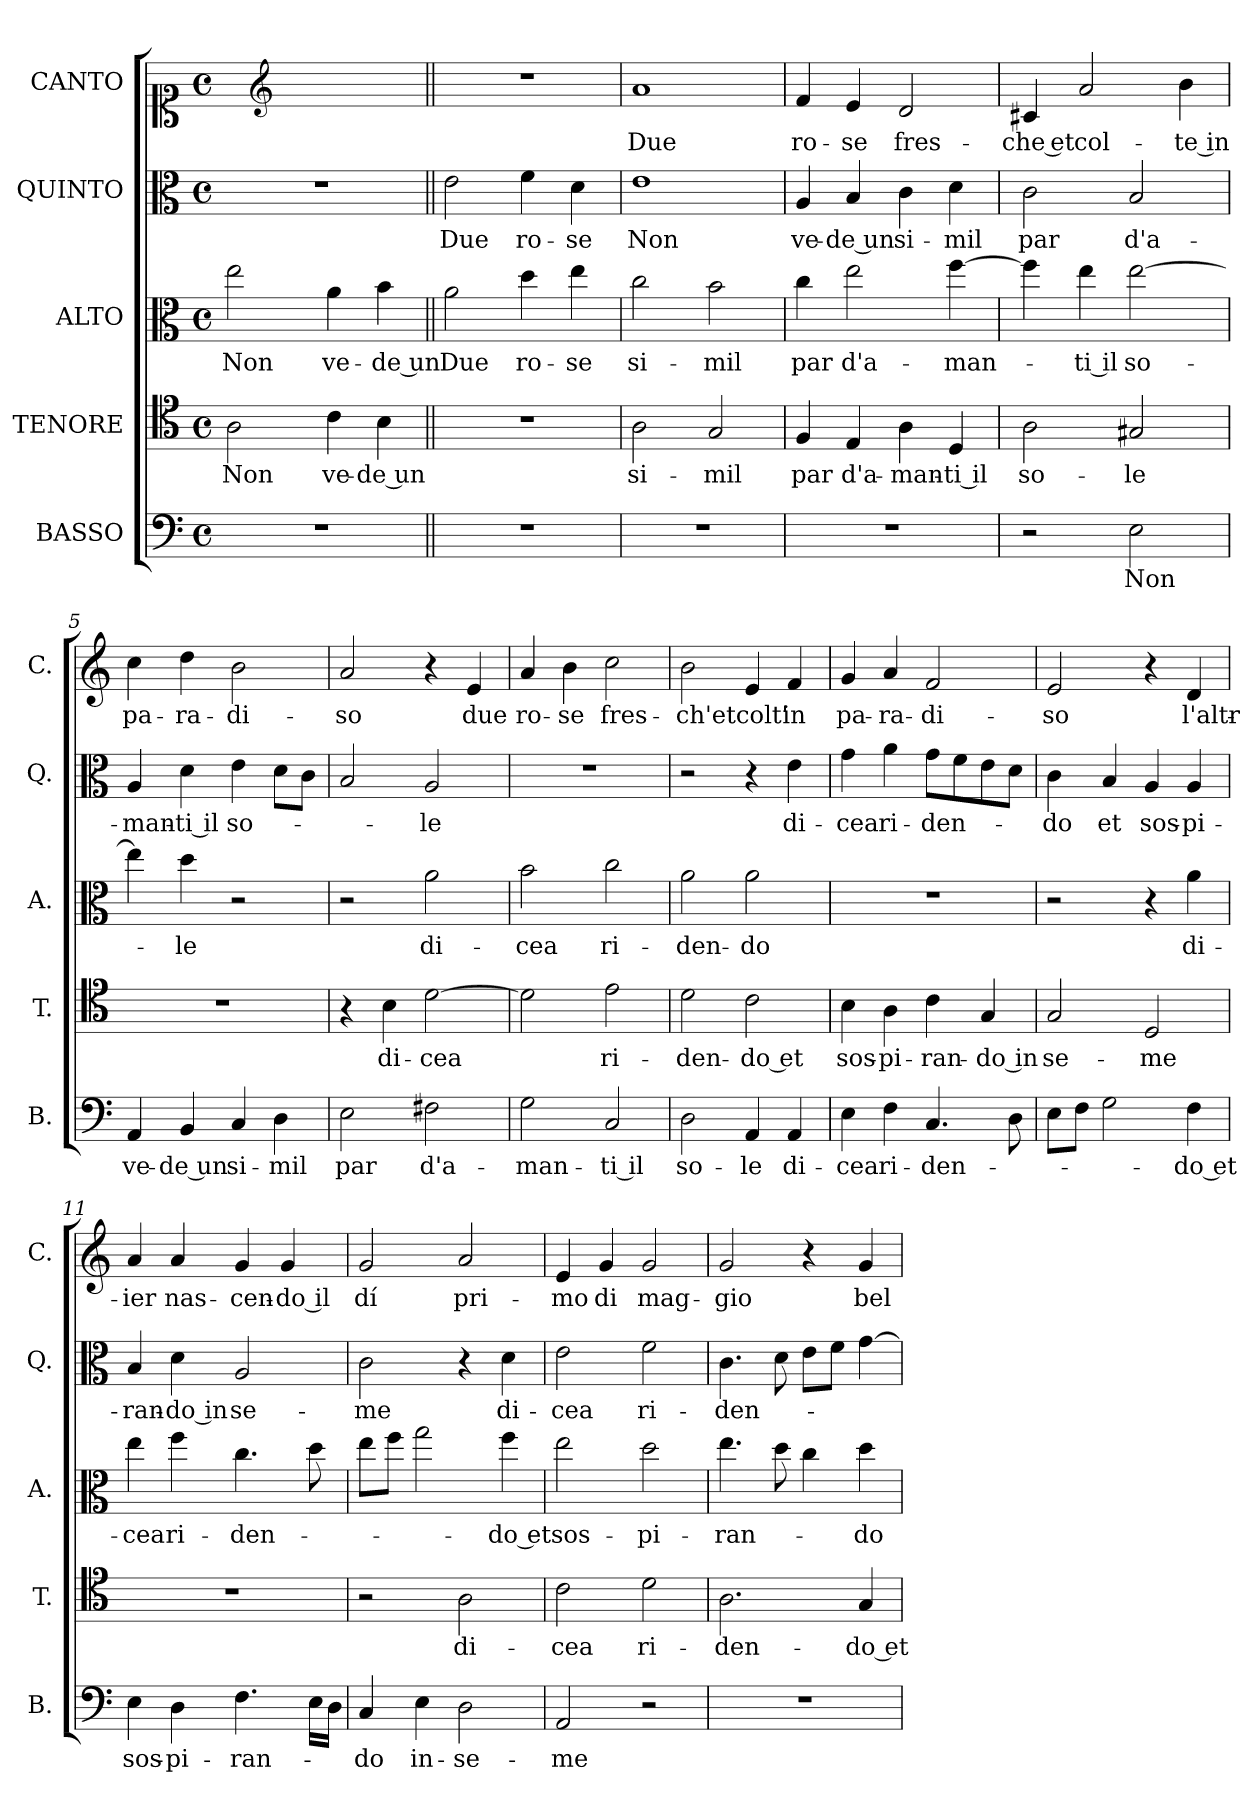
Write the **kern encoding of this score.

**kern	**text	**kern	**text	**kern	**text	**kern	**text	**kern	**text
*part5	*part5	*part4	*part4	*part3	*part3	*part2	*part2	*part1	*part1
*staff5	*staff5	*staff4	*staff4	*staff3	*staff3	*staff2	*staff2	*staff1	*staff1
*I"BASSO	*	*I"TENORE	*	*I"ALTO	*	*I"QUINTO	*	*I"CANTO	*
*I'B.	*	*I'T.	*	*I'A.	*	*I'Q.	*	*I'C.	*
*clefF4	*	*clefC4	*	*clefC3	*	*clefC3	*	*clefC1	*
*k[]	*	*k[]	*	*k[]	*	*k[]	*	*k[]	*
*C:	*	*C:	*	*C:	*	*C:	*	*C:	*
*M4/4	*	*M4/4	*	*M4/4	*	*M4/4	*	*M4/4	*
*met(c)	*	*met(c)	*	*met(c)	*	*met(c)	*	*met(c)	*
=1	=1	=1	=1	=1	=1	=1	=1	=1	=1
1r	.	2A	Non	2ee	Non	1r	.	4ryy	.
*	*	*	*	*	*	*	*	*clefG2	*
.	.	.	.	.	.	.	.	2.ryy	.
.	.	4c	ve-	4a	ve-	.	.	.	.
.	.	4B	-de un	4b	-de un	.	.	.	.
=||	=||	=||	=||	=||	=||	=||	=||	=||	=||
1r	.	1r	.	2a	Due	2e	Due	1r	.
.	.	.	.	4dd	ro-	4f	ro-	.	.
.	.	.	.	4ee	-se	4d	-se	.	.
=2	=2	=2	=2	=2	=2	=2	=2	=2	=2
1r	.	2A	si-	2cc	si-	1e	Non	1a	Due
.	.	2G	-mil	2b	-mil	.	.	.	.
=3	=3	=3	=3	=3	=3	=3	=3	=3	=3
1r	.	4F	par	4cc	par	4A	ve-	4f	ro-
.	.	4E	d'a-	2ee	d'a-	4B	-de un	4e	-se
.	.	4A	-man-	.	.	4c	si-	2d	fres-
.	.	4D	-ti il	[4ff	-man-	4d	-mil	.	.
=4	=4	=4	=4	=4	=4	=4	=4	=4	=4
2r	.	2A	so-	4ff]	.	2c	par	4c#	-che et
.	.	.	.	4ee	-ti il	.	.	2a	col-
2E	Non	2G#	-le	[2ee	so-	2B	d'a-	.	.
.	.	.	.	.	.	.	.	4b	-te in
=5	=5	=5	=5	=5	=5	=5	=5	=5	=5
4AA	ve-	1r	.	4ee]	.	4A	-man-	4cc	pa-
4BB	-de un	.	.	4dd	-le	4d	-ti il	4dd	-ra-
4C	si-	.	.	2r	.	4e	so-	2b	-di-
4D	-mil	.	.	.	.	8dL	.	.	.
.	.	.	.	.	.	8cJ	.	.	.
!!LO:LB:g=z
=6	=6	=6	=6	=6	=6	=6	=6	=6	=6
2E	par	4r	.	2r	.	2B	.	2a	-so
.	.	4B	di-	.	.	.	.	.	.
2F#	d'a-	[2d	-cea	2a	di-	2A	-le	4r	.
.	.	.	.	.	.	.	.	4e	due
=7	=7	=7	=7	=7	=7	=7	=7	=7	=7
2G	-man-	2d]	.	2b	-cea	1r	.	4a	ro-
.	.	.	.	.	.	.	.	4b	-se
2C	-ti il	2e	ri-	2cc	ri-	.	.	2cc	fres-
=8	=8	=8	=8	=8	=8	=8	=8	=8	=8
2D	so-	2d	-den-	2a	-den-	2r	.	2b	-ch'et
4AA	-le	2c	-do et	2a	-do	4r	.	4e	colt'
4AA	di-	.	.	.	.	4e	di-	4f	in
=9	=9	=9	=9	=9	=9	=9	=9	=9	=9
4E	-cea	4B	sos-	1r	.	4g	-cea	4g	pa-
4F	ri-	4A	-pi-	.	.	4a	ri-	4a	-ra-
4.C	-den-	4c	-ran-	.	.	8gL	-den-	2f	-di-
.	.	.	.	.	.	8f	.	.	.
.	.	4G	-do in	.	.	8e	.	.	.
8D	.	.	.	.	.	8dJ	.	.	.
=10	=10	=10	=10	=10	=10	=10	=10	=10	=10
8EL	.	2G	-se-	2r	.	4c	-do	2e	-so
8FJ	.	.	.	.	.	.	.	.	.
2G	.	.	.	.	.	4B	et	.	.
.	.	2D	-me	4r	.	4A	sos-	4r	.
4F	-do et	.	.	4a	di-	4A	-pi-	4d	l'altr-
=11	=11	=11	=11	=11	=11	=11	=11	=11	=11
4E	sos-	1r	.	4ee	-cea	4B	-ran-	4a	-ier
4D	-pi-	.	.	4ff	ri-	4d	-do in	4a	nas-
4.F	-ran-	.	.	4.cc	-den-	2A	-se-	4g	-cen-
.	.	.	.	.	.	.	.	4g	-do il
16ELL	.	.	.	8dd	.	.	.	.	.
16DJJ	.	.	.	.	.	.	.	.	.
=12	=12	=12	=12	=12	=12	=12	=12	=12	=12
4C	-do	2r	.	8eeL	.	2c	-me	2g	dí
.	.	.	.	8ffJ	.	.	.	.	.
4E	in-	.	.	2gg	.	.	.	.	.
2D	-se-	2A	di-	.	.	4r	.	2a	pri-
.	.	.	.	4ff	-do et	4d	di-	.	.
!!LO:PB:g=z
=13	=13	=13	=13	=13	=13	=13	=13	=13	=13
2AA	-me	2c	-cea	2ee	sos-	2e	-cea	4e	-mo
.	.	.	.	.	.	.	.	4g	di
2r	.	2d	ri-	2dd	-pi-	2f	ri-	2g	mag-
=14	=14	=14	=14	=14	=14	=14	=14	=14	=14
1r	.	2.A	-den-	4.ee	-ran-	4.c	-den-	2g	-gio
.	.	.	.	8dd	.	8d	.	.	.
.	.	.	.	4cc	.	8eL	.	4r	.
.	.	.	.	.	.	8fJ	.	.	.
.	.	4G	-do et	4dd	-do	[4g	.	4g	bel
=	=	=	=	=	=	=	=	=	=
*-	*-	*-	*-	*-	*-	*-	*-	*-	*-
